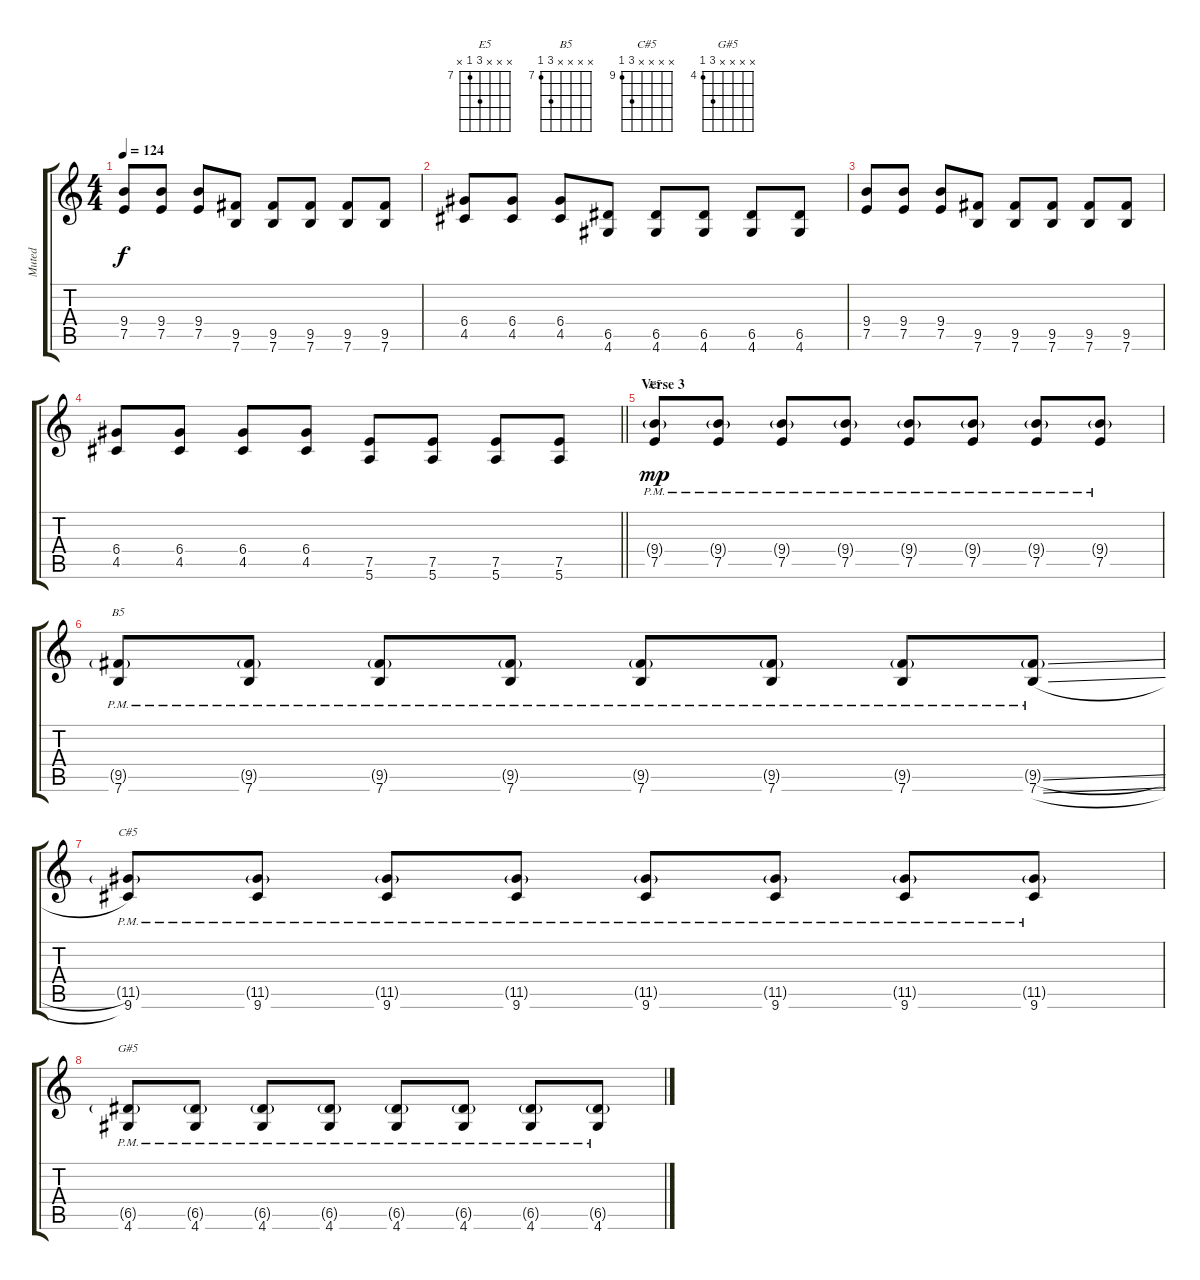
\track ("Muted" "Muted") {instrument electricguitarmuted}
\staff {score tabs}
\tuning (E4 B3 G3 D3 A2 E2) {hide}
\chord ("E5" x x x 9 7 x) {firstfret 7}
\chord ("B5" x x x x 9 7) {firstfret 7}
\chord ("C#5" x x x x 11 9) {firstfret 9}
\chord ("G#5" x x x x 6 4) {firstfret 4}
\ts (4 4)
\tempo 124
\clef g2
\ks c
(9.4 7.5).8{dy f} (9.4 7.5).8 (9.4 7.5).8 (9.5 7.6).8 (9.5 7.6).8 (9.5 7.6).8 (9.5 7.6).8 (9.5 7.6).8 |
(6.4 4.5).8 (6.4 4.5).8 (6.4 4.5).8 (6.5 4.6).8 (6.5 4.6).8 (6.5 4.6).8 (6.5 4.6).8 (6.5 4.6).8 |
(9.4 7.5).8 (9.4 7.5).8 (9.4 7.5).8 (9.5 7.6).8 (9.5 7.6).8 (9.5 7.6).8 (9.5 7.6).8 (9.5 7.6).8 |
\barLineRight lightlight
(6.4 4.5).8 (6.4 4.5).8 (6.4 4.5).8 (6.4 4.5).8 (7.5 5.6).8 (7.5 5.6).8 (7.5 5.6).8 (7.5 5.6).8 |
\section ("" "Verse 3")
(9.4{g} 7.5{pm}).8{ch "E5" dy mp} (9.4{g} 7.5{pm}).8 (9.4{g} 7.5{pm}).8 (9.4{g} 7.5{pm}).8 (9.4{g} 7.5{pm}).8 (9.4{g} 7.5{pm}).8 (9.4{g} 7.5{pm}).8 (9.4{g} 7.5{pm}).8 |
(9.5{g pm} 7.6{pm}).8{ch "B5"} (9.5{g pm} 7.6{pm}).8 (9.5{g pm} 7.6{pm}).8 (9.5{g pm} 7.6{pm}).8 (9.5{g pm} 7.6{pm}).8 (9.5{g pm} 7.6{pm}).8 (9.5{g pm} 7.6{pm}).8 (9.5{sl g pm} 7.6{sl pm}).8 |
(11.5{g pm} 9.6{pm}).8{ch "C#5"} (11.5{g pm} 9.6{pm}).8 (11.5{g pm} 9.6{pm}).8 (11.5{g pm} 9.6{pm}).8 (11.5{g pm} 9.6{pm}).8 (11.5{g pm} 9.6{pm}).8 (11.5{g pm} 9.6{pm}).8 (11.5{g pm} 9.6{pm}).8 |
(6.5{g pm} 4.6{pm}).8{ch "G#5"} (6.5{g pm} 4.6{pm}).8 (6.5{g pm} 4.6{pm}).8 (6.5{g pm} 4.6{pm}).8 (6.5{g pm} 4.6{pm}).8 (6.5{g pm} 4.6{pm}).8 (6.5{g pm} 4.6{pm}).8 (6.5{sl g pm} 4.6{pm}).8
